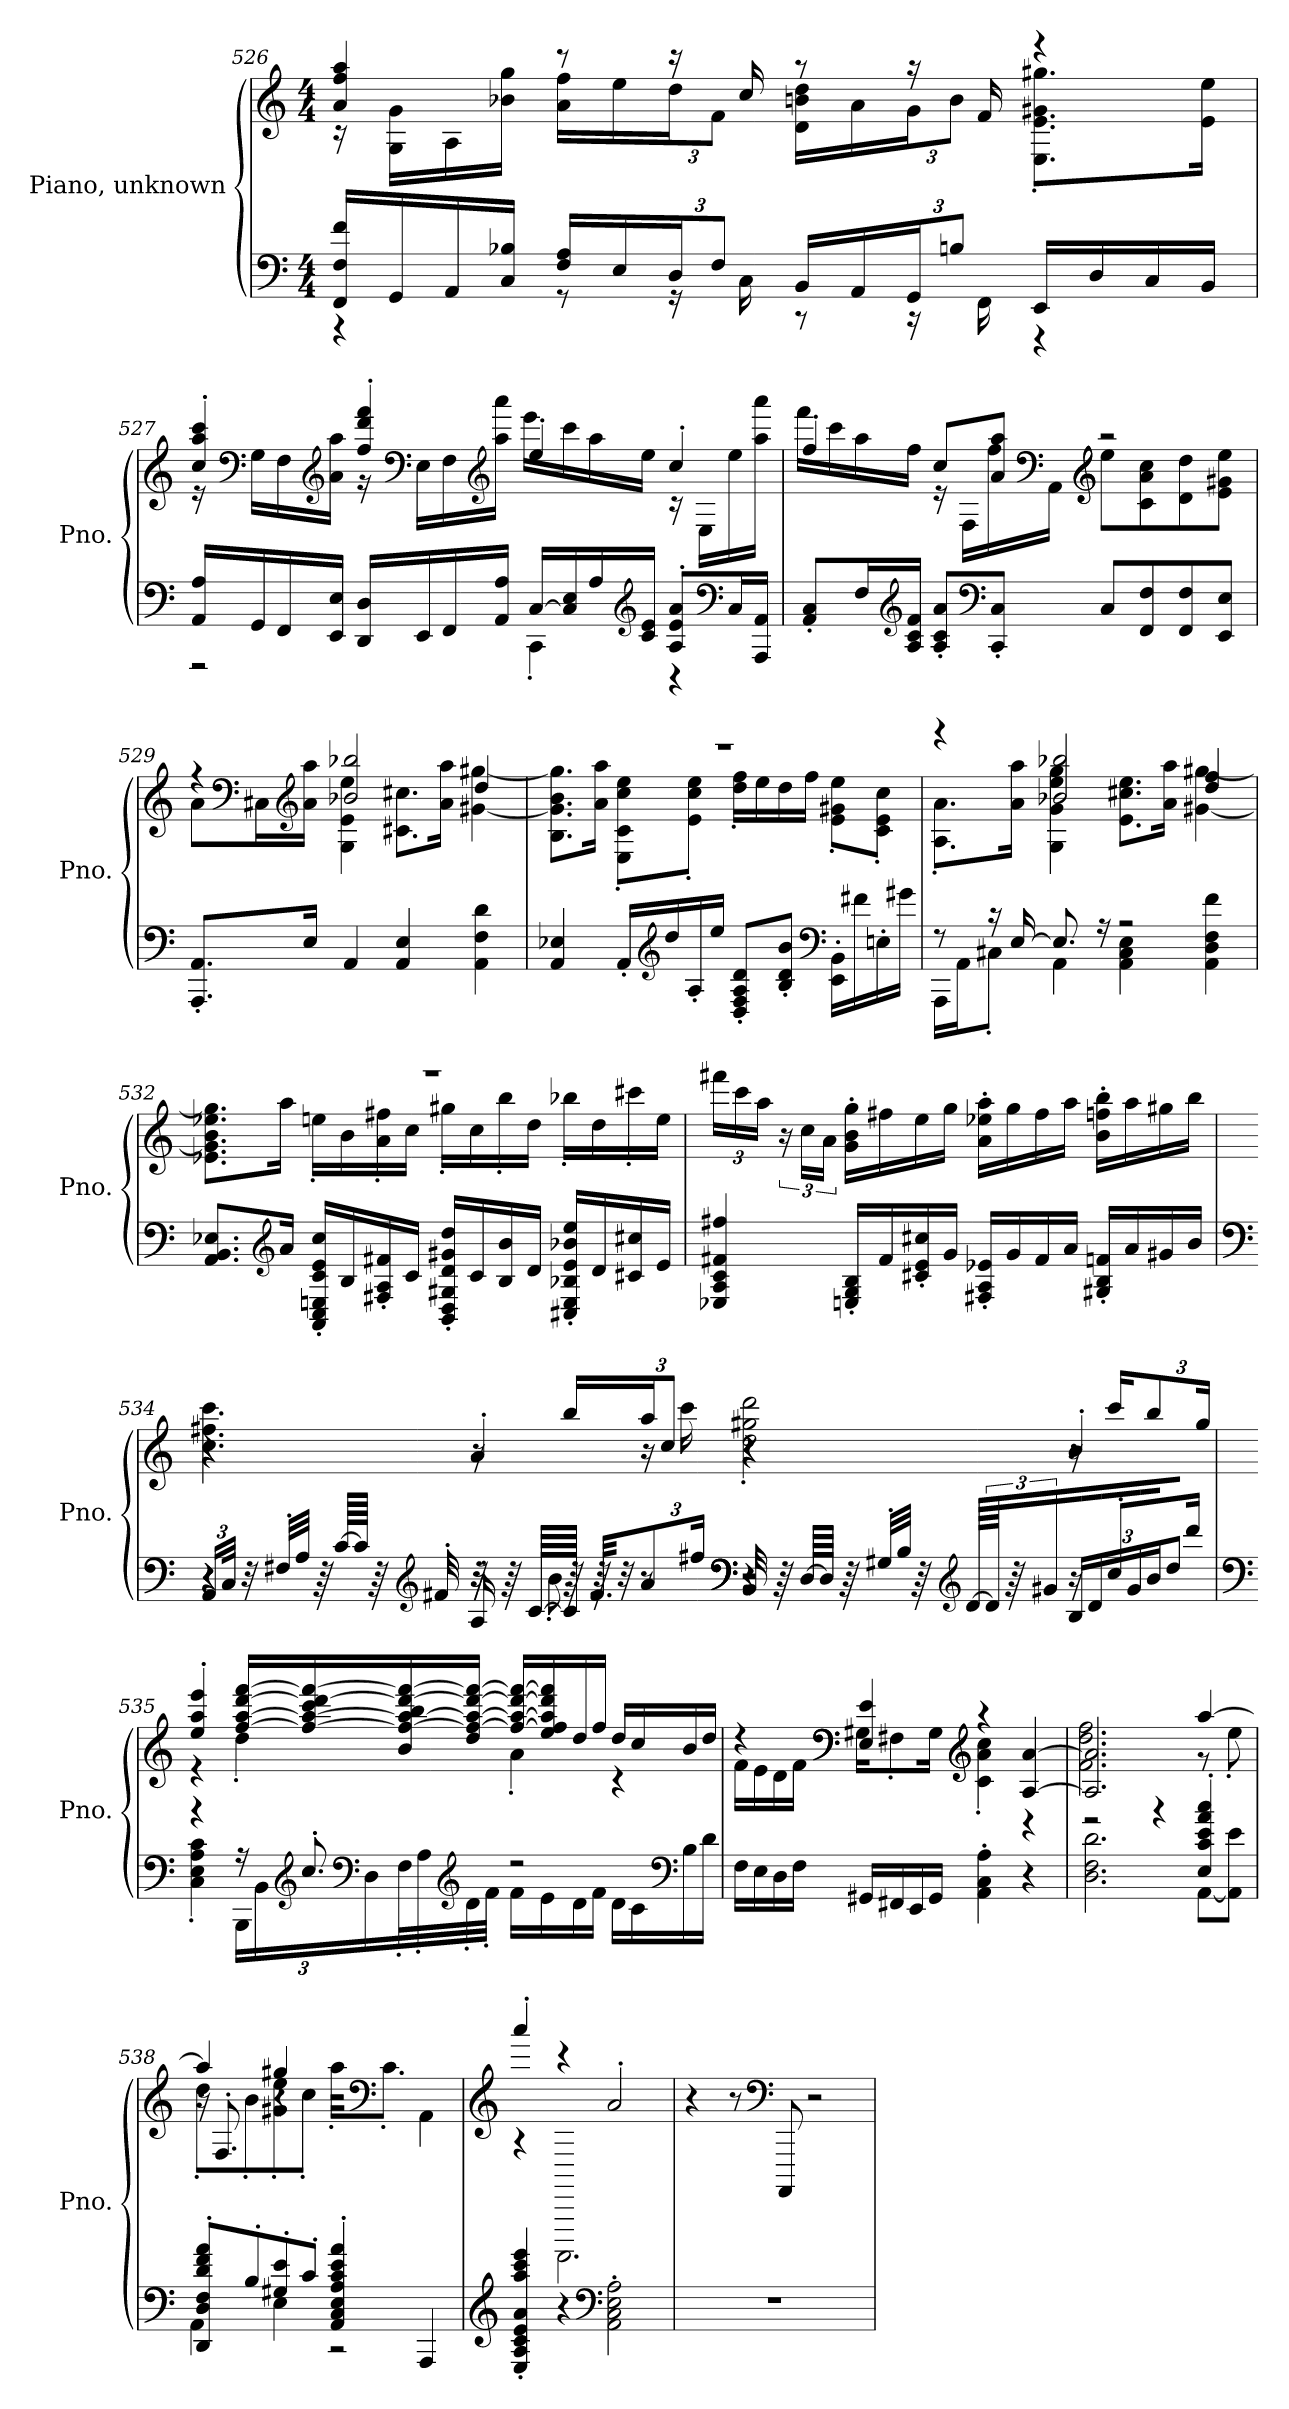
**kern	**kern
*part1	*part1
*staff2	*staff1
*I"Piano, unknown	*
*I'Pno.	*
*clefF4	*clefG2
*k[]	*k[]
*M4/4	*M4/4
=526	=526
*^	*^
16FF/ 16F/ 16f/LL	4r	4a/ 4ff/ 4aa/	16r
16GG/	.	.	16G\ 16g\LL
16AA/	.	.	16A\
16C/ 16B-X/JJ	.	.	16b-X\ 16gg\JJ
16F/ 16A/LL	8r	8r	16a\ 16ff\LL
16E/	.	.	16ee\
*Xbrackettup	*	*	*Xbrackettup
24D/J	16r	16r	24dd\J
12F/J	.	.	12f\J
.	16C\	16cc/	.
16BB/LL	8r	8r	16d\ 16bn\ 16dd\LL
16AA/	.	.	16a\
24GG/J	16r	16r	24g\J
12Bn/J	.	.	12b\J
.	16FF\	16f/	.
16EE/LL	4r	4r	8.E\' 8.e\' 8.g#X\' 8.gg#X\'L
16D/	.	.	.
16C/	.	.	.
16BB/JJ	.	.	16e\ 16ee\Jk
!!LO:PB:g=z	!!
=527	=527	=527	=527
16AA/ 16A/LL	2r	4cc/' 4aa/' 4ccc/'	16r
*	*	*clefF4	*
16GG/	.	.	16G\LL
16FF/	.	.	16F\
*	*	*clefG2	*
16EE/ 16E/JJ	.	.	16a\ 16aa\JJ
16DD/ 16D/LL	.	4ff/' 4ddd/' 4fff/'	16r
*	*	*clefF4	*
16EE/	.	.	16E\LL
16FF/	.	.	16F\
*	*	*clefG2	*
16AA/ 16A/JJ	.	.	16aa\ 16aaa\JJ
[16C/LL	4CC'\	4ee'/	16eee\LL
16C/] 16E/	.	.	16ccc\
16A/	.	.	16aa\
*clefG2	*	*	*
16c/ 16e/JJ	.	.	16ee\JJ
8A/' 8e/' 8a/'L	4r	4cc'/	16r
.	.	.	16E\LL
*clefF4	*	*	*
16C/L	.	.	16ee\
16AAA/ 16AA/JJ	.	.	16aa\ 16aaa\JJ
*v	*v	*	*
!!LO:LB:g=z	!!
=528	=528	=528
8AA/' 8C/'L	4ff'/	16fff\LL
.	.	16ccc\
16F/L	.	16aa\
*clefG2	*	*
16A/ 16c/ 16f/JJ	.	16ff\JJ
8A/' 8c/' 8a/'L	8cc/L	16r
.	.	16F\LL
*clefF4	*	*
8CC/' 8C/'J	8a/ 8aa/J	16ff\
*	*clefF4	*
.	.	16AA\JJ
*	*clefG2	*
8C/L	2r	8ee\L
8FF/ 8F/	.	8c\ 8a\ 8cc\
8FF/ 8F/	.	8d\ 8dd\
8EE/ 8E/J	.	8e\ 8g#X\ 8ee\J
=529	=529	=529
8.AAA/' 8.AA/'L	4r	8a\L
*	*clefF4	*
.	.	16C#X\L
*	*clefG2	*
16E/Jk	.	16a\ 16aa\JJ
4AA/	2b-X/ 2bb-X/	4G\ 4e\ 4ee\
4AA/ 4E/	.	8.c#X\ 8.cc#X\L
.	.	16a\ 16aa\Jk
4AA\ 4F\ 4d\	4dd/	[4g#X\ [4gg#X\
!!LO:LB:g=z	!!
=530	=530	=530
4AA/ 4E-X/	1r	8.B\ 8.g#\] 8.b\ 8.gg#\]L
.	.	16a\ 16aa\Jk
16AA'/LL	.	8E\' 8c\' 8cc\' 8ee\'L
*clefG2	*	*
16dd/	.	.
16A'/	.	8e\' 8cc\' 8ee\'J
16ee/JJ	.	.
8D/' 8F/' 8A/' 8d/'L	.	16dd\' 16ff\'LL
.	.	16ee\
8B/' 8d/' 8b/'J	.	16dd\
.	.	16ff\JJ
*clefF4	*	*
16EE\' 16BB\'LL	.	8e\' 8g#X\' 8ee\'L
16f#X\	.	.
16En'\	.	8c\' 8e\' 8cc\'J
16g#X\JJ	.	.
=531	=531	=531
*^	*	*
8r	16AAA\LL	4r	8.A\' 8.a\'L
.	16AA\J	.	.
16r	8C#X'\J	.	.
[16E/	.	.	16a\ 16aa\Jk
8.E/]	4AA\	2b-X/ 2bb-X/	4G\ 4g\ 4ee\ 4gg\
16r	.	.	.
2r	4AA\ 4C#\ 4E\	.	8.e\ 8.cc#X\ 8.ee\L
.	.	.	16a\ 16aa\Jk
.	4AA\ 4D\ 4F\ 4f\	4dd/ 4ff/	[4g#X\ [4gg#X\
*v	*v	*	*
!!LO:LB:g=z	!!
=532	=532	=532
8.AA/ 8.BB/ 8.E-X/L	1r	8.e-X\ 8.g#\] 8.b\ 8.ee-X\ 8.gg#\]L
*clefG2	*	*
16a/Jk	.	16aa\Jk
16AA/' 16C/' 16En/' 16c/' 16e/' 16cc/'LL	.	16een'\LL
16B/	.	16b\
16F#X/' 16A/' 16f#X/'	.	16a\' 16ff#X\'
16c/JJ	.	16cc\JJ
16BB/' 16D/' 16G#X/' 16d/' 16g#X/' 16dd/'LL	.	16gg#X'\LL
16c/	.	16cc\
16B/ 16b/	.	16bb'\
16d/JJ	.	16dd\JJ
16C#X/' 16E/' 16B-X/' 16e/' 16b-X/' 16ee/'LL	.	16bb-X'\LL
16d/	.	16dd\
16c#X/ 16cc#X/	.	16ccc#X'\
16e/JJ	.	16ee\JJ
*	*v	*v
=533	=533
4E-X/ 4A/ 4c/ 4f#X/ 4ff#X/	24fff#X\LL
.	24ccc\
.	24aa\JJ
*	*brackettup
.	24r
.	24cc\LL
.	24a\JJ
16En/' 16G/' 16B/'LL	16g\' 16b\' 16gg\'LL
16f#/	16ff#X\
16c#X/' 16e/' 16cc#X/'	16ee\
16g/JJ	16gg\JJ
16F#X/' 16A/' 16e-X/'LL	16a\' 16ee-X\' 16aa\'LL
16g/	16gg\
16f#/	16ff#\
16a/JJ	16aa\JJ
16G#X/' 16B/' 16fn/'LL	16b\' 16ffn\' 16bb\'LL
16a/	16aa\
16g#X/	16gg#X\
16b/JJ	16bb\JJ
!!LO:LB:g=z
=534	=534
*clefF4	*
*^	*^
*	*^	*	*^
4r	4r	24AA/LL	4r	4.cc\ 4.ff#X\ 4.ccc\	4r
.	.	48C/JJk	.	.	.
.	.	32r	.	.	.
.	.	32F#X'/LLL	.	.	.
.	.	32A/JJJ	.	.	.
.	.	64r	.	.	.
.	.	[64c/LLLL	.	.	.
.	.	64c/JJJJ]	.	.	.
.	.	64r	.	.	.
*clefG2	*	*	*	*	*
.	.	32f#X'/	.	.	.
32r	16r	16A'/	16r	.	4a'/
64r	.	.	.	.	.
[64c/LLLL	.	.	.	.	.
64c/JJJJ]	8.b'\	64r	16bb/LL	.	.
64r	.	32.f#/KKL	.	.	.
32r	.	.	.	.	.
*	*	*	*Xbrackettup	*	*
8r	.	12a/	24aa/J	16r	.
.	.	.	12cc/J	.	.
.	.	.	.	16ccc\	.
.	.	24ff#X/Jk	.	.	.
*clefF4	*	*	*	*	*
4r	2r	32BB/	4r	2dd\' 2gg#X\' 2ddd\'	4r
.	.	64r	.	.	.
.	.	[64D/LLLL	.	.	.
.	.	64D/JJJJ]	.	.	.
.	.	64r	.	.	.
.	.	32G#X'/LLL	.	.	.
.	.	32B/JJJ	.	.	.
.	.	64r	.	.	.
*clefG2	*	*	*	*	*
.	.	[64d/LLLL	.	.	.
*	*	*brackettup	*	*	*
.	.	96d/JJJJ]	.	.	.
.	.	96r	.	.	.
.	.	24g#X/	.	.	.
*	*	*Xbrackettup	*	*	*
16r	.	24B/LL	16r	.	4b'/
.	.	24d/	.	.	.
8cc'/L	.	.	16ccc/KL	.	.
.	.	24g#/	.	.	.
.	.	24b/J	12bb/	.	.
.	.	12dd/J	.	.	.
16ddd/Jk	.	.	.	.	.
.	.	.	24gg#/Jk	.	.
*v	*v	*v	*	*	*
*	*v	*v	*v
!!LO:LB:g=z
=535	=535
*clefF4	*
*^	*^
4r	4C\' 4E\' 4A\' 4c\'	4ee/' 4aa/' 4eee/'	4r
16r	24BBB\LL	[16ff/ [16aa/ [16ddd/ [16fff/LL	4dd'\
.	24BB\	.	.
*clefG2	*	*	*
8.cc'/	.	16ff/_ 16aa/_ 16ccc/ 16ddd/_ 16fff/_	.
*clefF4	*	*	*
.	24D\	.	.
.	32F'\L	16b/ 16ff/_ 16aa/_ 16bb/ 16ddd/_ 16fff/_	.
.	32A'\	.	.
*clefG2	*	*	*
.	32d'\	16dd/ 16ff/_ 16aa/_ 16ddd/_ 16fff/_JJ	.
.	32f'\JJJ	.	.
2r	16f\LL	16ff/_ 16aa/_ 16ddd/_ 16fff/_LL	4a'\
.	16e\	16ee/ 16ff/] 16aa/] 16ddd/] 16fff/]	.
.	16d\	16dd/	.
.	16f\JJ	16ff/JJ	.
.	16d\LL	16dd/LL	4r
.	16c\	16cc/	.
*clefF4	*	*	*
.	16B\	16b/	.
.	16d\JJ	16dd/JJ	.
*v	*v	*	*
=536	=536	=536
16F\LL	4r	16f\LL
16E\	.	16e\
16D\	.	16d\
16F\JJ	.	16f\JJ
*	*clefF4	*
16GG#X/LL	4E/ 4e/	16G#X\KL
16FF#X/	.	8F#X'\
16EE/	.	.
16GG#/JJ	.	16G#\Jk
*	*clefG2	*
4AA\' 4C\' 4A\'	4r	4c\' 4a\' 4cc\'
4r	[4A/ [4a/	4r
!!LO:PB:g=z	!!
=537	=537	=537
*^	*	*
2r	2.D\ 2.F\ 2.d\	2.A/] 2.a/]	2.f\ 2.dd\ 2.ff\
4r	.	.	.
4E/' 4c/' 4e/' 4a/' 4cc/'	[8AA\L	[4aa/	8r
.	8AA\] 8e\J	.	8ee'\
=538	=538	=538	=538
*	*	*	*^
8DD/' 8D/' 8F/' 8d/' 8f/' 8a/'L	4AA\	4aa/]	8dd'\L	16r
.	.	.	.	8.F'/
8B'/	.	.	8b'\	.
8G#X/' 8e/'	4E\	4gg#X/	8g#X\' 8ee\'	4r
8c'/J	.	.	8cc'\J	.
4AA/' 4C/' 4E/' 4A/' 4c/' 4e/' 4a/'	2r	2r	16aa'\KL	2r
*	*	*clefF4	*	*
.	.	.	8.c'\J	.
4AAA/	.	.	4AA\	.
*v	*v	*	*	*
*	*v	*v	*v
=539	=539
*clefG2	*clefG2
*	*^
4E/' 4A/' 4c/' 4e/' 4a/' 4aa/' 4ccc/' 4eee/'	4aaa'/	4r
4r	4r	2.AAAA\
*clefF4	*	*
2AA\' 2C\' 2E\' 2A\'	2a'/	.
*	*v	*v
=540	=540
1r	4r
.	8r
*	*clefF4
.	8AAAA/
.	2r
=	=
*-	*-
